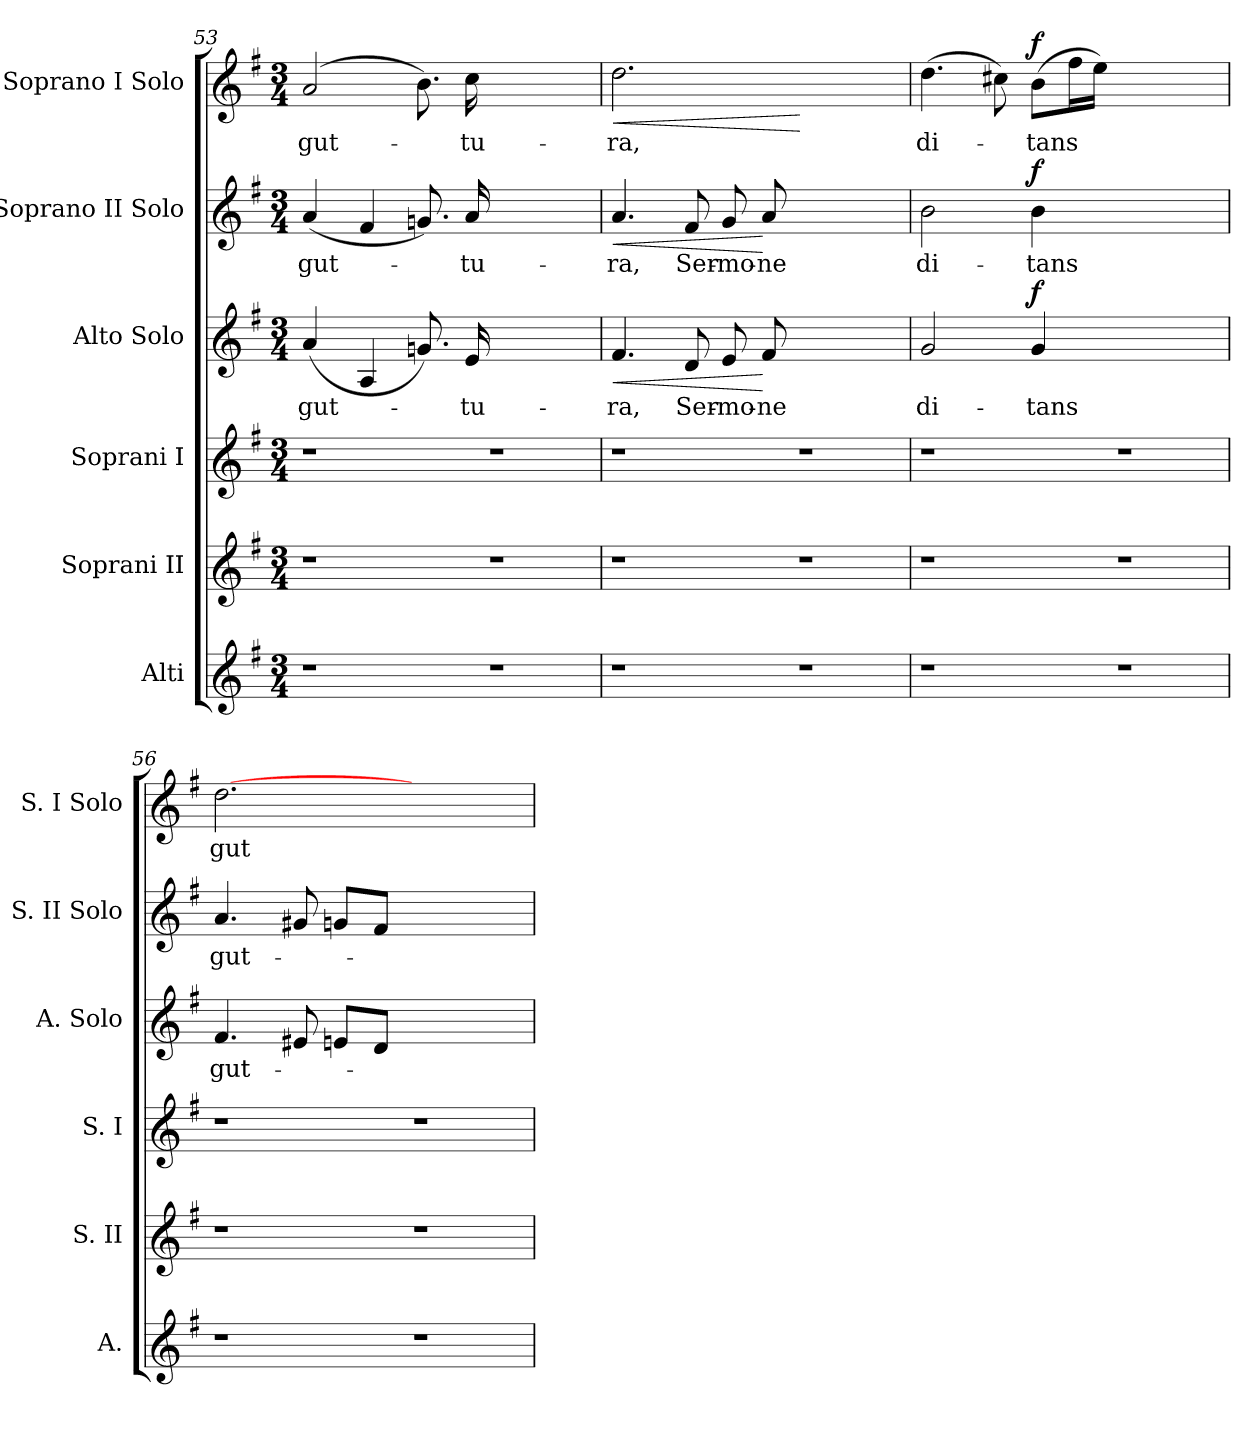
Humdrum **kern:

**kern	**kern	**kern	**kern	**text	**dynam	**kern	**text	**dynam	**kern	**text	**dynam
*part6	*part5	*part4	*part3	*part3	*part3	*part2	*part2	*part2	*part1	*part1	*part1
*staff6	*staff5	*staff4	*staff3	*staff3	*staff3	*staff2	*staff2	*staff2	*staff1	*staff1	*staff1
*I"Alti	*I"Soprani II	*I"Soprani I	*I"Alto Solo	*	*	*I"Soprano II Solo	*	*	*I"Soprano I Solo	*	*
*I'A.	*I'S. II	*I'S. I	*I'A. Solo	*	*	*I'S. II Solo	*	*	*I'S. I Solo	*	*
*clefG2	*clefG2	*clefG2	*clefG2	*	*	*clefG2	*	*	*clefG2	*	*
*k[f#]	*k[f#]	*k[f#]	*k[f#]	*	*	*k[f#]	*	*	*k[f#]	*	*
*G:	*G:	*G:	*G:	*	*	*G:	*	*	*G:	*	*
*M3/4	*M3/4	*M3/4	*M3/4	*	*	*M3/4	*	*	*M3/4	*	*
=53	=53	=53	=53	=53	=53	=53	=53	=53	=53	=53	=53
!LO:N:vis=1	!LO:N:vis=1	!LO:N:vis=1	!	!	!	!	!	!	!	!	!
!	!	!	!	!LO:LY:b:color=#000000	!	!	!	!	!	!	!
!	!	!	!	!	!	!	!LO:LY:b:color=#000000	!	!	!	!
!	!	!	!	!	!	!	!	!	!	!LO:LY:b:color=#000000	!
2.r	2.r	2.r	(4ai/	gut-	.	(4ai/	gut-	.	(2ai/	gut-	.
.	.	.	4Ai/	.	.	4f#i/	.	.	.	.	.
.	.	.	8.gni/)	.	.	8.gni/)	.	.	8.bi\)	.	.
!	!	!	!	!LO:LY:b:color=#000000	!	!	!	!	!	!	!
!	!	!	!	!	!	!	!LO:LY:b:color=#000000	!	!	!	!
!	!	!	!	!	!	!	!	!	!	!LO:LY:b:color=#000000	!
.	.	.	16ei/	-tu-	.	16ai/	-tu-	.	16cci\	-tu-	.
!LO:N:vis=1	!LO:N:vis=1	!LO:N:vis=1	!	!	!	!	!	!	!	!	!
2.r	2.r	2.r	2.ryy	.	.	2.ryy	.	.	2.ryy	.	.
=54	=54	=54	=54	=54	=54	=54	=54	=54	=54	=54	=54
!LO:N:vis=1	!LO:N:vis=1	!LO:N:vis=1	!	!	!	!	!	!	!	!	!
!	!	!	!	!LO:LY:b:color=#000000	!LO:HP:b	!	!	!	!	!	!
!	!	!	!	!	!	!	!LO:LY:b:color=#000000	!LO:HP:b	!	!	!
!	!	!	!	!	!	!	!	!	!	!LO:LY:b:color=#000000	!LO:HP:b
2.r	2.r	2.r	4.f#i/	-ra,	<	4.ai/	-ra,	<	2.ddi\	-ra,	<
!	!	!	!	!LO:LY:b:color=#000000	!	!	!	!	!	!	!
!	!	!	!	!	!	!	!LO:LY:b:color=#000000	!	!	!	!
.	.	.	8di/	Ser-	.	8f#i/	Ser-	.	.	.	.
!	!	!	!	!LO:LY:b:color=#000000	!	!	!	!	!	!	!
!	!	!	!	!	!	!	!LO:LY:b:color=#000000	!	!	!	!
.	.	.	8ei/	-mo-	.	8gi/	-mo-	.	.	.	.
!	!	!	!	!LO:LY:b:color=#000000	!	!	!	!	!	!	!
!	!	!	!	!	!	!	!LO:LY:b:color=#000000	!	!	!	!
.	.	.	8f#i/	-ne	[	8ai/	-ne	[	.	.	.
!LO:N:vis=1	!LO:N:vis=1	!LO:N:vis=1	!	!	!	!	!	!	!	!	!
2.r	2.r	2.r	2.ryy	.	.	2.ryy	.	.	2.ryy	.	[
=55	=55	=55	=55	=55	=55	=55	=55	=55	=55	=55	=55
!LO:N:vis=1	!LO:N:vis=1	!LO:N:vis=1	!	!	!	!	!	!	!	!	!
!	!	!	!	!LO:LY:b:color=#000000	!	!	!	!	!	!	!
!	!	!	!	!	!	!	!LO:LY:b:color=#000000	!	!	!	!
!	!	!	!	!	!	!	!	!	!	!LO:LY:b:color=#000000	!
2.r	2.r	2.r	2gi/	di-	.	2bi\	di-	.	(4.ddi\	di-	.
.	.	.	.	.	.	.	.	.	8cc#Xi\)	.	.
!	!	!	!	!LO:LY:b:color=#000000	!	!	!	!	!	!	!
!	!	!	!	!	!	!	!LO:LY:b:color=#000000	!	!	!	!
!	!	!	!	!	!	!	!	!	!	!LO:LY:b:color=#000000	!
.	.	.	4gi/	-tans	f	4bi\	-tans	f	(8bi\L	-tans	f
.	.	.	.	.	.	.	.	.	16ff#i\L	.	.
.	.	.	.	.	.	.	.	.	16eei\JJ)	.	.
!LO:N:vis=1	!LO:N:vis=1	!LO:N:vis=1	!	!	!	!	!	!	!	!	!
2.r	2.r	2.r	2.ryy	.	.	2.ryy	.	.	2.ryy	.	.
=56	=56	=56	=56	=56	=56	=56	=56	=56	=56	=56	=56
!LO:N:vis=1	!LO:N:vis=1	!LO:N:vis=1	!	!	!	!	!	!	!	!	!
!	!	!	!	!LO:LY:b:color=#000000	!	!	!	!	!	!	!
!	!	!	!	!	!	!	!LO:LY:b:color=#000000	!	!	!	!
!	!	!	!	!	!	!	!	!	!	!LO:LY:b:color=#000000	!
2.r	2.r	2.r	4.f#i/	gut-	.	4.ai/	gut-	.	[2.ddi\	gut-	.
.	.	.	8e#Xi/	.	.	8g#Xi/	.	.	.	.	.
.	.	.	8eni/L	.	.	8gni/L	.	.	.	.	.
.	.	.	8di/J	.	.	8f#i/J	.	.	.	.	.
!LO:N:vis=1	!LO:N:vis=1	!LO:N:vis=1	!	!	!	!	!	!	!	!	!
2.r	2.r	2.r	2.ryy	.	.	2.ryy	.	.	2.ryy	.	.
=	=	=	=	=	=	=	=	=	=	=	=
*-	*-	*-	*-	*-	*-	*-	*-	*-	*-	*-	*-
